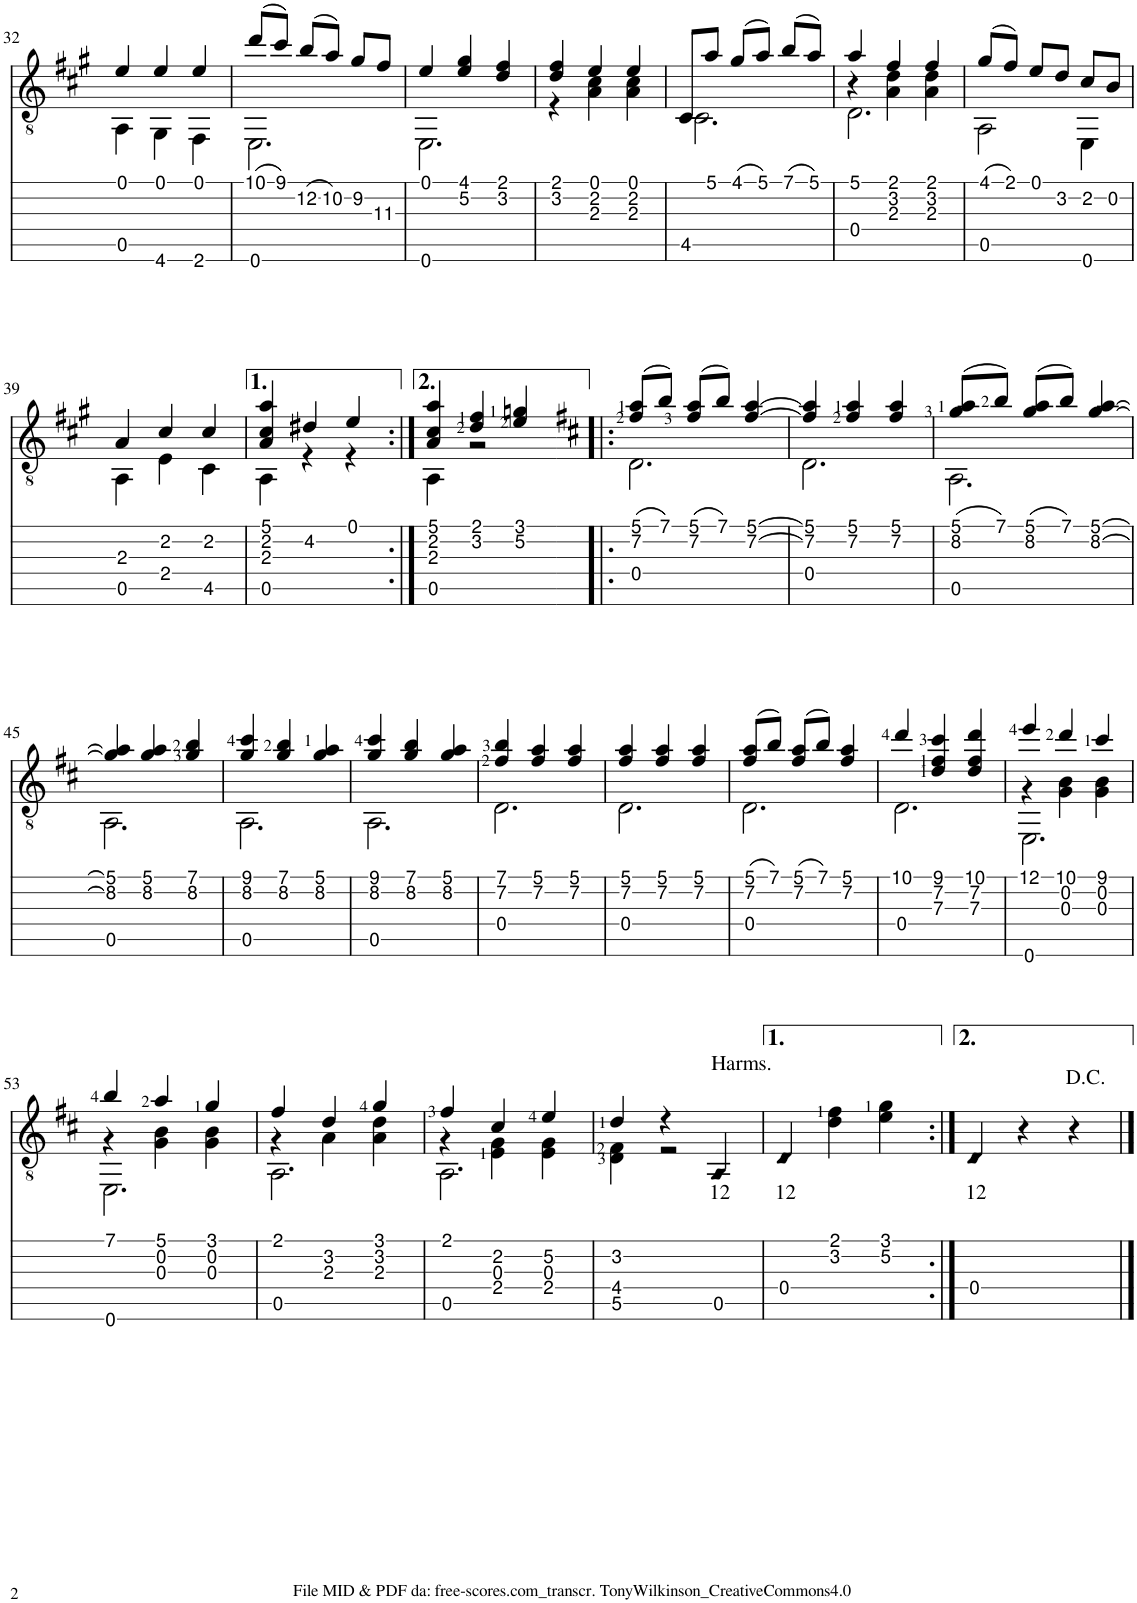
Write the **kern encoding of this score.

**kern	**kern
*part1	*part1
*staff2	*staff1
*I"Guitar	*
*I'Guit.	*
!!LO:PB:g=z
*	*clefGv2
*k[f#c#g#]	*k[f#c#g#]
*M3/4	*M3/4
=32	=32
*^	*^
4e	4AA	4e/	4AA\
4e	4GG#	4e/	4GG#\
4e	4FF#	4e/	4FF#\
=33	=33	=33	=33
8ddL	2.EE	(8dd/L	2.EE\
8cc#J	.	8cc#/J)	.
8bL	.	(8b/L	.
8aJ	.	8a/J)	.
8g#L	.	8g#/L	.
8f#J	.	8f#/J	.
=34	=34	=34	=34
4e	2.EE	4e/	2.EE\
4e 4g#	.	4e/ 4g#/	.
4d 4f#	.	4d/ 4f#/	.
=35	=35	=35	=35
4d 4f#	4r	4d/ 4f#/	4r
4e	4A 4c#	4e/	4A\ 4c#\
4e	4A 4c#	4e/	4A\ 4c#\
=36	=36	=36	=36
8C#L	2.C#	8C#/L	2.C#\
8aJ	.	8a/J	.
8g#L	.	(8g#/L	.
8aJ	.	8a/J)	.
8bL	.	(8b/L	.
8aJ	.	8a/J)	.
=37	=37	=37	=37
*	*^	*	*^
4a	4r	2.D	4a/	4r	2.D\
4f#	4A 4d	.	4f#/	4A\ 4d\	.
4f#	4A 4d	.	4f#/	4A\ 4d\	.
*	*v	*v	*	*	*
*	*	*	*v	*v
=38	=38	=38	=38
8g#L	2AA	(8g#/L	2AA\
8f#J	.	8f#/J)	.
8eL	.	8e/L	.
8dJ	.	8d/J	.
8c#L	4EE	8c#/L	4EE\
8BJ	.	8B/J	.
!!LO:LB:g=z	!!
=39	=39	=39	=39
4A	4AA	4A/	4AA\
4c#	4E	4c#/	4E\
4c#	4C#	4c#/	4C#\
=40	=40	=40	=40
4A 4c# 4a	4AA	4A/ 4c#/ 4a/	4AA\
4d#	4r	4d#X/	4r
4e	4r	4e/	4r
=41:|!	=41:|!	=41:|!	=41:|!
4A 4c# 4a	4AA	4A/ 4c#/ 4a/	4AA\
4d 4f#	2r	4d/ 4f#/	2r
4e 4g	.	4e/ 4gn/	.
=42!|:	=42!|:	=42!|:	=42!|:
*k[f#c#]	*	*k[f#c#]	*
8f#\ 8a\L	2.D	(8f#/ 8a/L	2.D\
8bJ	.	8b/J)	.
8f#\ 8a\L	.	(8f#/ 8a/L	.
8bJ	.	8b/J)	.
[4f# [4a	.	[4f#/ [4a/	.
=43	=43	=43	=43
4f#] 4a]	2.D	4f#/] 4a/]	2.D\
4f# 4a	.	4f#/ 4a/	.
4f# 4a	.	4f#/ 4a/	.
=44	=44	=44	=44
8g\ 8a\L	2.AA	(8g/ 8a/L	2.AA\
8bJ	.	8b/J)	.
8g\ 8a\L	.	(8g/ 8a/L	.
8bJ	.	8b/J)	.
[4g [4a	.	[4g/ [4a/	.
!!LO:LB:g=z	!!
=45	=45	=45	=45
4g] 4a]	2.AA	4g/] 4a/]	2.AA\
4g 4a	.	4g/ 4a/	.
4g 4b	.	4g/ 4b/	.
=46	=46	=46	=46
4g 4cc#	2.AA	4g/ 4cc#/	2.AA\
4g 4b	.	4g/ 4b/	.
4g 4a	.	4g/ 4a/	.
=47	=47	=47	=47
4g 4cc#	2.AA	4g/ 4cc#/	2.AA\
4g 4b	.	4g/ 4b/	.
4g 4a	.	4g/ 4a/	.
=48	=48	=48	=48
4f# 4b	2.D	4f#/ 4b/	2.D\
4f# 4a	.	4f#/ 4a/	.
4f# 4a	.	4f#/ 4a/	.
=49	=49	=49	=49
4f# 4a	2.D	4f#/ 4a/	2.D\
4f# 4a	.	4f#/ 4a/	.
4f# 4a	.	4f#/ 4a/	.
=50	=50	=50	=50
8f#\ 8a\L	2.D	(8f#/ 8a/L	2.D\
8bJ	.	8b/J)	.
8f#\ 8a\L	.	(8f#/ 8a/L	.
8bJ	.	8b/J)	.
4f# 4a	.	4f#/ 4a/	.
=51	=51	=51	=51
4dd	2.D	4dd/	2.D\
4d 4f# 4cc#	.	4d/ 4f#/ 4cc#/	.
4d 4f# 4dd	.	4d/ 4f#/ 4dd/	.
=52	=52	=52	=52
*	*^	*	*^
4ee	4r	2.EE	4ee/	4r	2.EE\
4dd	4G 4B	.	4dd/	4G\ 4B\	.
4cc#	4G 4B	.	4cc#/	4G\ 4B\	.
!!LO:LB:g=z	!!	!!
=53	=53	=53	=53	=53	=53
4b	4r	2.EE	4b/	4r	2.EE\
4a	4G 4B	.	4a/	4G\ 4B\	.
4g	4G 4B	.	4g/	4G\ 4B\	.
=54	=54	=54	=54	=54	=54
4f#	4r	2.AA	4f#/	4r	2.AA\
4d	4A	.	4d/	4A\	.
4g	4A 4d	.	4g/	4A\ 4d\	.
=55	=55	=55	=55	=55	=55
4f#	4r	2.AA	4f#/	4r	2.AA\
4c#	4E 4G	.	4c#/	4E\ 4G\	.
4e	4E 4G	.	4e/	4E\ 4G\	.
*	*v	*v	*	*	*
*	*	*	*v	*v
=56	=56	=56	=56
4d	4D 4F#	4d/	4D\ 4F#\
4r	2r	4r	2r
!	!	!LO:TX:a:t=Harms.	!
!LO:TX:a:t=12	!	!	!
!LO:N:head=diamond	!	!LO:N:head=diamond	!
4AA	.	4AA/	.
*v	*v	*	*
*	*v	*v
=57	=57
!LO:TX:a:t=12	!
!LO:N:head=diamond	!LO:N:head=diamond
4D	4D/
4d 4f#	4d\ 4f#\
4e 4g	4e\ 4g\
=58:|!	=58:|!
!LO:TX:a:t=12	!
!LO:N:head=diamond	!LO:N:head=diamond
4D	4D/
4r	4r
4r	4r
==	==
*-	*-
